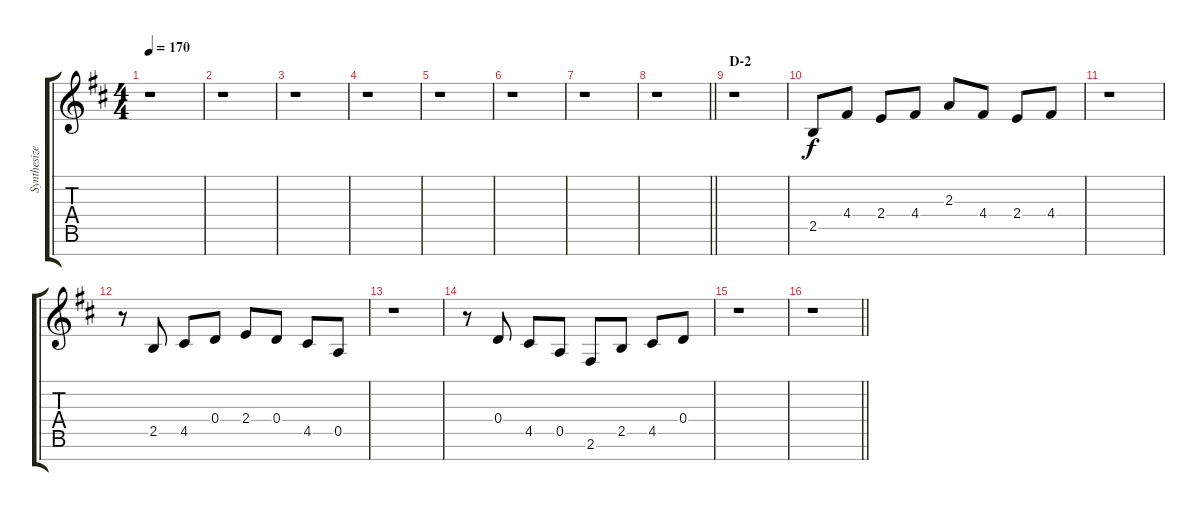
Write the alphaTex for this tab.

\track ("Synthesizer" "Synthesize") {instrument fx5brightness}
\staff {score tabs}
\tuning (E5 B4 G4 D4 A3 E3 B2) {hide}
\ts (4 4)
\tempo 170
\clef g2
\ks d
r.1{dy f} |
r.1 |
r.1 |
r.1 |
r.1 |
r.1 |
r.1 |
\barLineRight lightlight
r.1 |
\section ("" "D-2")
r.1 |
2.5.8 4.4.8 2.4.8 4.4.8 2.3.8 4.4.8 2.4.8 4.4.8 |
r.1 |
r.8 2.5.8 4.5.8 0.4.8 2.4.8 0.4.8 4.5.8 0.5.8 |
r.1 |
r.8 0.4.8 4.5.8 0.5.8 2.6.8 2.5.8 4.5.8 0.4.8 |
r.1 |
\barLineRight lightlight
r.1
